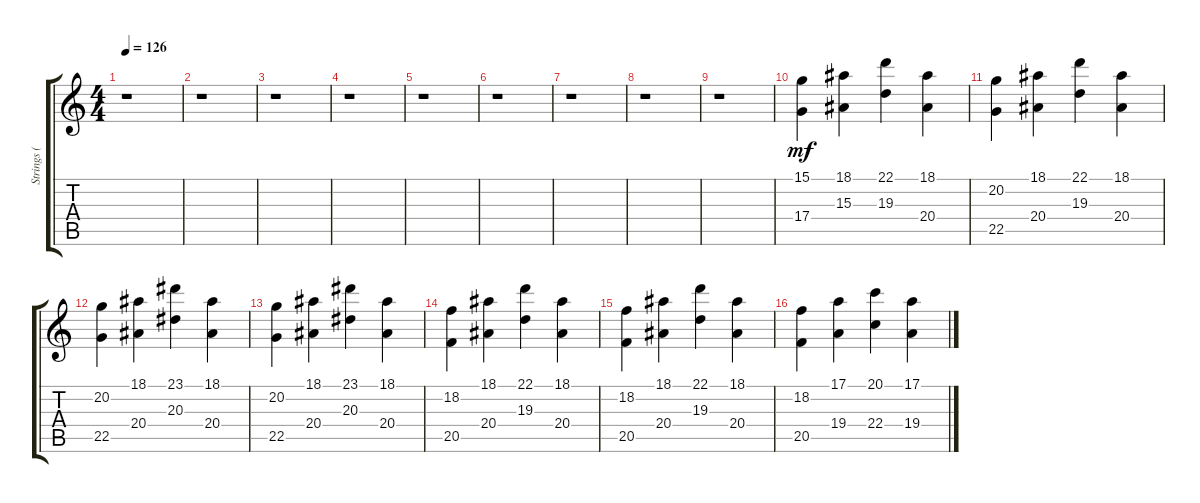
\track ("Strings ( Melodia )" "Strings ( ") {instrument stringensemble1}
\staff {score tabs}
\tuning (E4 B3 G3 D3 A2 E2) {hide}
\ts (4 4)
\tempo 126
\clef g2
\ks c
r.1{dy mf} |
r.1 |
r.1 |
r.1 |
r.1 |
r.1 |
r.1 |
r.1 |
r.1 |
(15.1 17.4).4 (18.1 15.3).4 (22.1 19.3).4 (18.1 20.4).4 |
(20.2 22.5).4 (18.1 20.4).4 (22.1 19.3).4 (18.1 20.4).4 |
(20.2 22.5).4 (18.1 20.4).4 (23.1 20.3).4 (18.1 20.4).4 |
(20.2 22.5).4 (18.1 20.4).4 (23.1 20.3).4 (18.1 20.4).4 |
(18.2 20.5).4 (18.1 20.4).4 (22.1 19.3).4 (18.1 20.4).4 |
(18.2 20.5).4 (18.1 20.4).4 (22.1 19.3).4 (18.1 20.4).4 |
(18.2 20.5).4 (17.1 19.4).4 (20.1 22.4).4 (17.1 19.4).4
